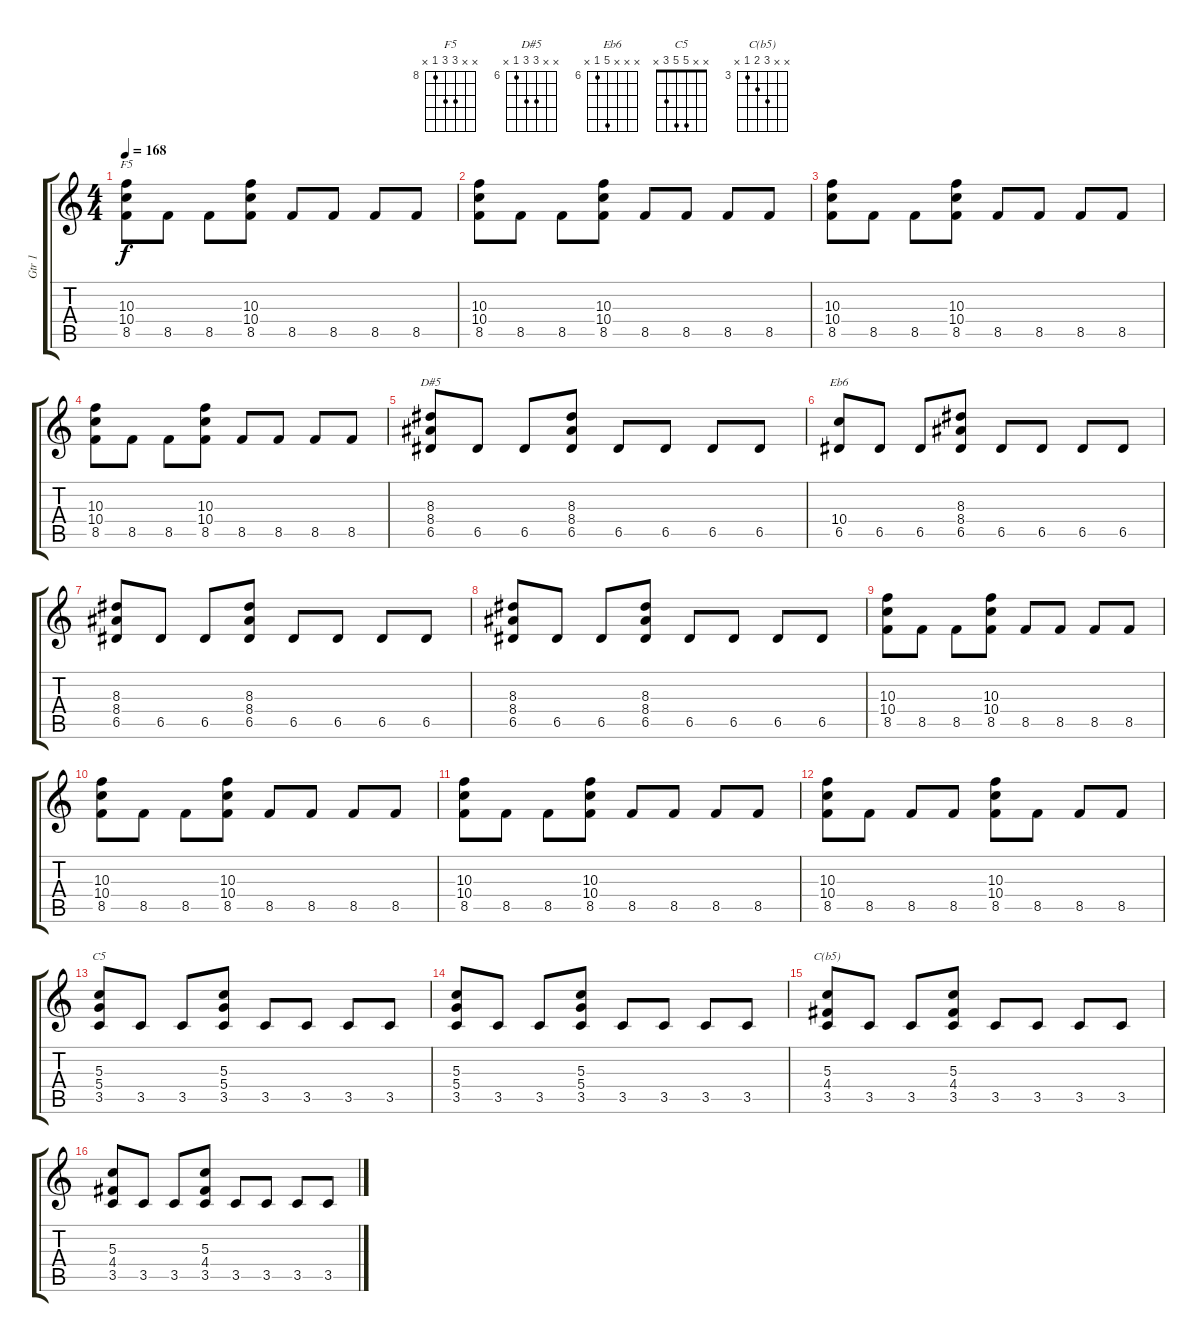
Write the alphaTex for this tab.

\track ("Gtr 1" "Gtr 1") {instrument distortionguitar}
\staff {score tabs}
\tuning (E4 B3 G3 D3 A2 E2) {hide}
\chord ("F5" x x 10 10 8 x) {firstfret 8}
\chord ("D#5" x x 8 8 6 x) {firstfret 6}
\chord ("Eb6" x x x 10 6 x) {firstfret 6}
\chord ("C5" x x 5 5 3 x)
\chord ("C(b5)" x x 5 4 3 x) {firstfret 3}
\ts (4 4)
\tempo 168
\clef g2
\ks c
(10.3 10.4 8.5).8{ch "F5" dy f} 8.5.8 8.5.8 (10.3 10.4 8.5).8 8.5.8 8.5.8 8.5.8 8.5.8 |
(10.3 10.4 8.5).8 8.5.8 8.5.8 (10.3 10.4 8.5).8 8.5.8 8.5.8 8.5.8 8.5.8 |
(10.3 10.4 8.5).8 8.5.8 8.5.8 (10.3 10.4 8.5).8 8.5.8 8.5.8 8.5.8 8.5.8 |
(10.3 10.4 8.5).8 8.5.8 8.5.8 (10.3 10.4 8.5).8 8.5.8 8.5.8 8.5.8 8.5.8 |
(8.3 8.4 6.5).8{ch "D#5"} 6.5.8 6.5.8 (8.3 8.4 6.5).8 6.5.8 6.5.8 6.5.8 6.5.8 |
(10.4 6.5).8{ch "Eb6"} 6.5.8 6.5.8 (8.3 8.4 6.5).8 6.5.8 6.5.8 6.5.8 6.5.8 |
(8.3 8.4 6.5).8 6.5.8 6.5.8 (8.3 8.4 6.5).8 6.5.8 6.5.8 6.5.8 6.5.8 |
(8.3 8.4 6.5).8 6.5.8 6.5.8 (8.3 8.4 6.5).8 6.5.8 6.5.8 6.5.8 6.5.8 |
(10.3 10.4 8.5).8 8.5.8 8.5.8 (10.3 10.4 8.5).8 8.5.8 8.5.8 8.5.8 8.5.8 |
(10.3 10.4 8.5).8 8.5.8 8.5.8 (10.3 10.4 8.5).8 8.5.8 8.5.8 8.5.8 8.5.8 |
(10.3 10.4 8.5).8 8.5.8 8.5.8 (10.3 10.4 8.5).8 8.5.8 8.5.8 8.5.8 8.5.8 |
(10.3 10.4 8.5).8 8.5.8 8.5.8 8.5.8 (10.3 10.4 8.5).8 8.5.8 8.5.8 8.5.8 |
(5.3 5.4 3.5).8{ch "C5"} 3.5.8 3.5.8 (5.3 5.4 3.5).8 3.5.8 3.5.8 3.5.8 3.5.8 |
(5.3 5.4 3.5).8 3.5.8 3.5.8 (5.3 5.4 3.5).8 3.5.8 3.5.8 3.5.8 3.5.8 |
(5.3 4.4 3.5).8{ch "C(b5)"} 3.5.8 3.5.8 (5.3 4.4 3.5).8 3.5.8 3.5.8 3.5.8 3.5.8 |
(5.3 4.4 3.5).8 3.5.8 3.5.8 (5.3 4.4 3.5).8 3.5.8 3.5.8 3.5.8 3.5.8
